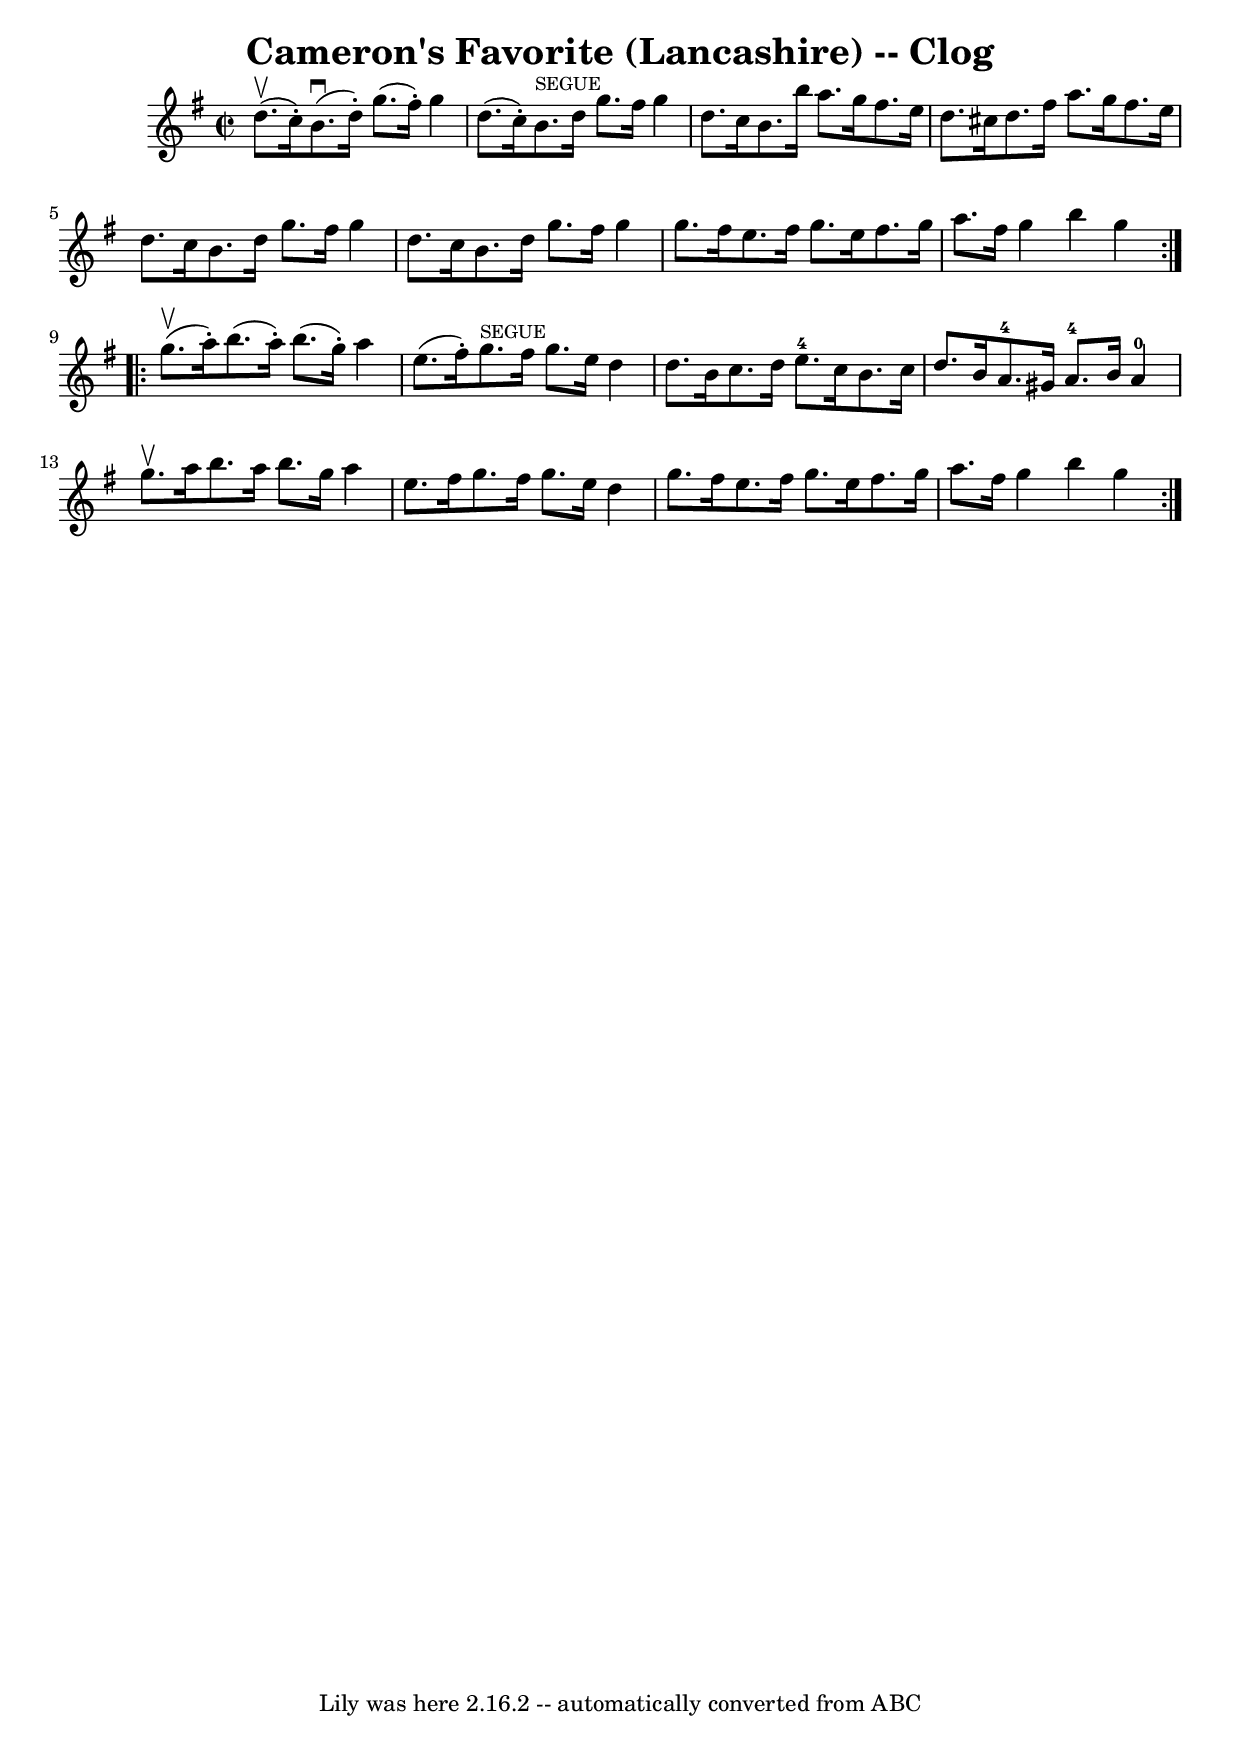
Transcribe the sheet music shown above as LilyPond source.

\version "2.16.2"
\include "Mammoth.ily"
\header {
  %% book = "Ryan's Mammoth Collection"
  crossRefNumber = "1"
  footnotes = "\\\\160 954"
  origin = "SCOTCH"
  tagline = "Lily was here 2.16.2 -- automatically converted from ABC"
  title = "Cameron's Favorite (Lancashire) -- Clog"

}
voicedefault =  {



  \repeat volta 2 {

    \override Staff.TimeSignature #'style = #'C
    \time 2/2 
    \key g \major
    d''8.^\upbow(c''16 -.) |
    b'8.^\downbow(d''16 -.) g''8. (fis''16 -.) g''4 d''8. (c''16 -. -)   |
    b'8.^\segue d''16 g''8. fis''16 g''4 d''8.    
    c''16    |
    b'8. b''16 a''8. g''16 fis''8. e''16    
    d''8. cis''16    |
    d''8. fis''16 a''8. g''16 fis''8.    
    e''16 d''8. c''16    |
    b'8. d''16 g''8. fis''16    
    g''4 d''8. c''16    |
    b'8. d''16 g''8. fis''16 g''4  
    g''8. fis''16    |
    e''8. fis''16 g''8. e''16 fis''8.  
    g''16 a''8. fis''16    |
    g''4 b''4 g''4  
  }     

  \repeat volta 2 {
    g''8.^\upbow(a''16 -.) |
    b''8. (a''16 -.) b''8. (g''16 -.) a''4 e''8. (fis''16 -.)   |
    
    g''8.^\segue fis''16 g''8. e''16 d''4 d''8. b'16    |
    
    c''8. d''16 e''8.-4 c''16 b'8. c''16 d''8. b'16    
    |
    a'8.-4 gis'16 a'8.-4 b'16 a'4-0 g''8.^\upbow a''16    |
    b''8. a''16 b''8. g''16 a''4    
    e''8. fis''16    |
    g''8. fis''16 g''8. e''16 d''4    
    g''8. fis''16    |
    e''8. fis''16 g''8. e''16 fis''8.    
    g''16 a''8. fis''16    |
    g''4 b''4 g''4  
  }   

}

\score{
  <<

    \context Staff="default"
    {
      \voicedefault 
      
    }

  >>
  \layout {
    
  }
  \midi {
  }

}
